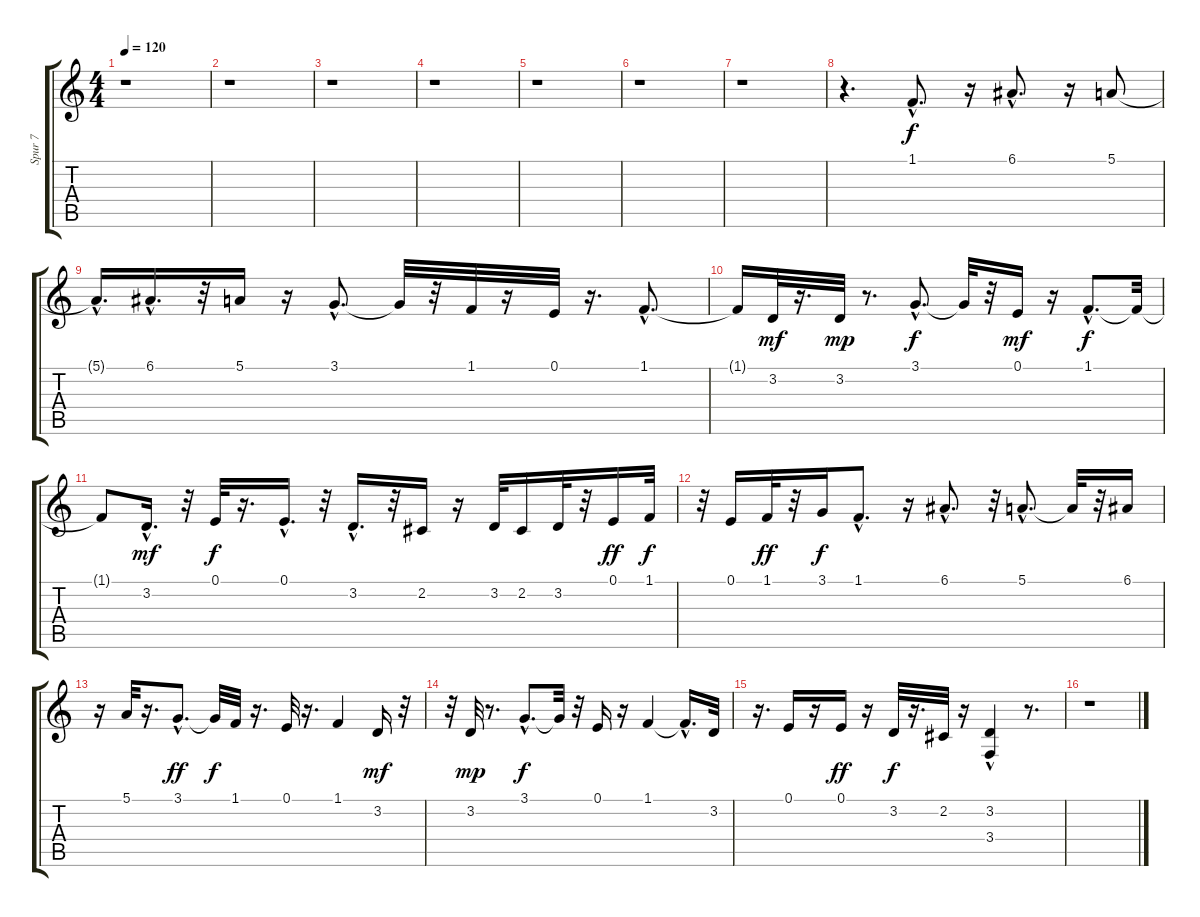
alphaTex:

\track ("Spur 7" "Spur 7") {instrument marimba}
\staff {score tabs}
\tuning (E4 B3 G3 D3 A2 E2) {hide}
\ts (4 4)
\tempo 120
\clef g2
\ks c
r.1{dy f} |
r.1 |
r.1 |
r.1 |
r.1 |
r.1 |
r.1 |
r.4{d} 1.1{hac}.8{d} r.16 6.1{hac}.8{d} r.16 5.1.8 |
5.1{hac t}.16{d} 6.1{hac}.16{d} r.32 5.1.16 r.16 3.1{hac}.8{d} 3.1{t}.32 r.32 1.1.32 r.16 0.1.32 r.16{d} 1.1{hac}.8{d} |
1.1{t}.16 3.2.32{dy mf} r.16{d} 3.2.32{dy mp} r.8{d} 3.1{hac}.8{d dy f} 3.1{t}.32 r.32 0.1.16{dy mf} r.16 1.1{hac}.8{d dy f} 1.1{t}.32 |
1.1{t}.8 3.2{hac}.16{d dy mf} r.32 0.1.32{dy f} r.16{d} 0.1{hac}.16{d} r.32 3.2{hac}.16{d} r.32 2.2.16 r.16 3.2.32 2.2.16 3.2.32 r.32 0.1.16{dy ff} 1.1.32{dy f} |
r.32 0.1.16 1.1.32{dy ff} r.32 3.1.16{dy f} 1.1{hac}.8{d} r.16 6.1{hac}.8{d} r.32 5.1{hac}.8{d} 5.1{t}.32 r.32 6.1.16 |
r.16 5.1.32 r.16{d} 3.1{hac}.8{d dy ff} 3.1{t}.32{dy f} 1.1.32 r.16{d} 0.1.32 r.16{d} 1.1.4 3.2.16{dy mf} r.32 |
r.32 3.2.32{dy mp} r.8{d} 3.1{hac}.8{d dy f} 3.1{t}.32 r.32 0.1.16 r.16 1.1.4 1.1{hac t}.16{d} 3.2.32 |
r.16{d} 0.1.16 r.16 0.1.16{dy ff} r.16 3.2.32{dy f} r.16{d} 2.2.32 r.16 (3.2{hac} 3.4).4 r.8{d} |
r.1
